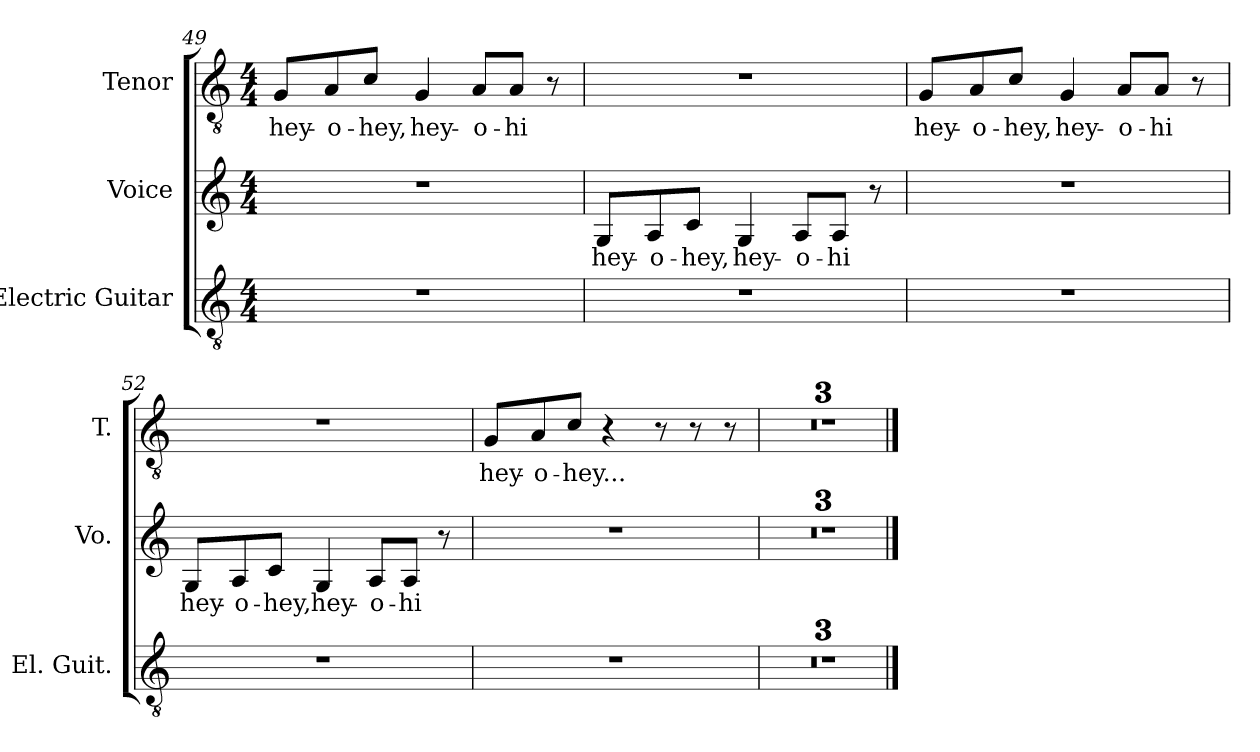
**kern	**kern	**text	**kern	**text
*part3	*part2	*part2	*part1	*part1
*staff3	*staff2	*staff2	*staff1	*staff1
*I"Electric Guitar	*I"Voice	*	*I"Tenor	*
*I'El. Guit.	*I'Vo.	*	*I'T.	*
*clefGv2	*clefG2	*	*clefGv2	*
*k[]	*k[]	*	*k[]	*
*M4/4	*M4/4	*	*M4/4	*
=49	=49	=49	=49	=49
!	!	!	!	!LO:LY:b
1r	1r	.	8G/L	hey-
!	!	!	!	!LO:LY:b
.	.	.	8A/	-o-
!	!	!	!	!LO:LY:b
.	.	.	8c/J	-hey,
!	!	!	!	!LO:LY:b
.	.	.	4G/	hey-
!	!	!	!	!LO:LY:b
.	.	.	8A/L	-o-
!	!	!	!	!LO:LY:b
.	.	.	8A/J	-hi
.	.	.	8r	.
!!LO:LB:g=z
=50	=50	=50	=50	=50
!	!	!LO:LY:b	!	!
1r	8G/L	hey-	1r	.
!	!	!LO:LY:b	!	!
.	8A/	-o-	.	.
!	!	!LO:LY:b	!	!
.	8c/J	-hey,	.	.
!	!	!LO:LY:b	!	!
.	4G/	hey-	.	.
!	!	!LO:LY:b	!	!
.	8A/L	-o-	.	.
!	!	!LO:LY:b	!	!
.	8A/J	-hi	.	.
.	8r	.	.	.
=51	=51	=51	=51	=51
!	!	!	!	!LO:LY:b
1r	1r	.	8G/L	hey-
!	!	!	!	!LO:LY:b
.	.	.	8A/	-o-
!	!	!	!	!LO:LY:b
.	.	.	8c/J	-hey,
!	!	!	!	!LO:LY:b
.	.	.	4G/	hey-
!	!	!	!	!LO:LY:b
.	.	.	8A/L	-o-
!	!	!	!	!LO:LY:b
.	.	.	8A/J	-hi
.	.	.	8r	.
=52	=52	=52	=52	=52
!	!	!LO:LY:b	!	!
1r	8G/L	hey-	1r	.
!	!	!LO:LY:b	!	!
.	8A/	-o-	.	.
!	!	!LO:LY:b	!	!
.	8c/J	-hey,	.	.
!	!	!LO:LY:b	!	!
.	4G/	hey-	.	.
!	!	!LO:LY:b	!	!
.	8A/L	-o-	.	.
!	!	!LO:LY:b	!	!
.	8A/J	-hi	.	.
.	8r	.	.	.
=53	=53	=53	=53	=53
!	!	!	!	!LO:LY:b
1r	1r	.	8G/L	hey-
!	!	!	!	!LO:LY:b
.	.	.	8A/	-o-
!	!	!	!	!LO:LY:b
.	.	.	8c/J	-hey...
.	.	.	4r	.
.	.	.	8r	.
.	.	.	8r	.
.	.	.	8r	.
!!LO:LB:g=z
=54	=54	=54	=54	=54
1r	1r	.	1r	.
=55	=55	=55	=55	=55
1r	1r	.	1r	.
=56	=56	=56	=56	=56
1r	1r	.	1r	.
==	==	==	==	==
*-	*-	*-	*-	*-
